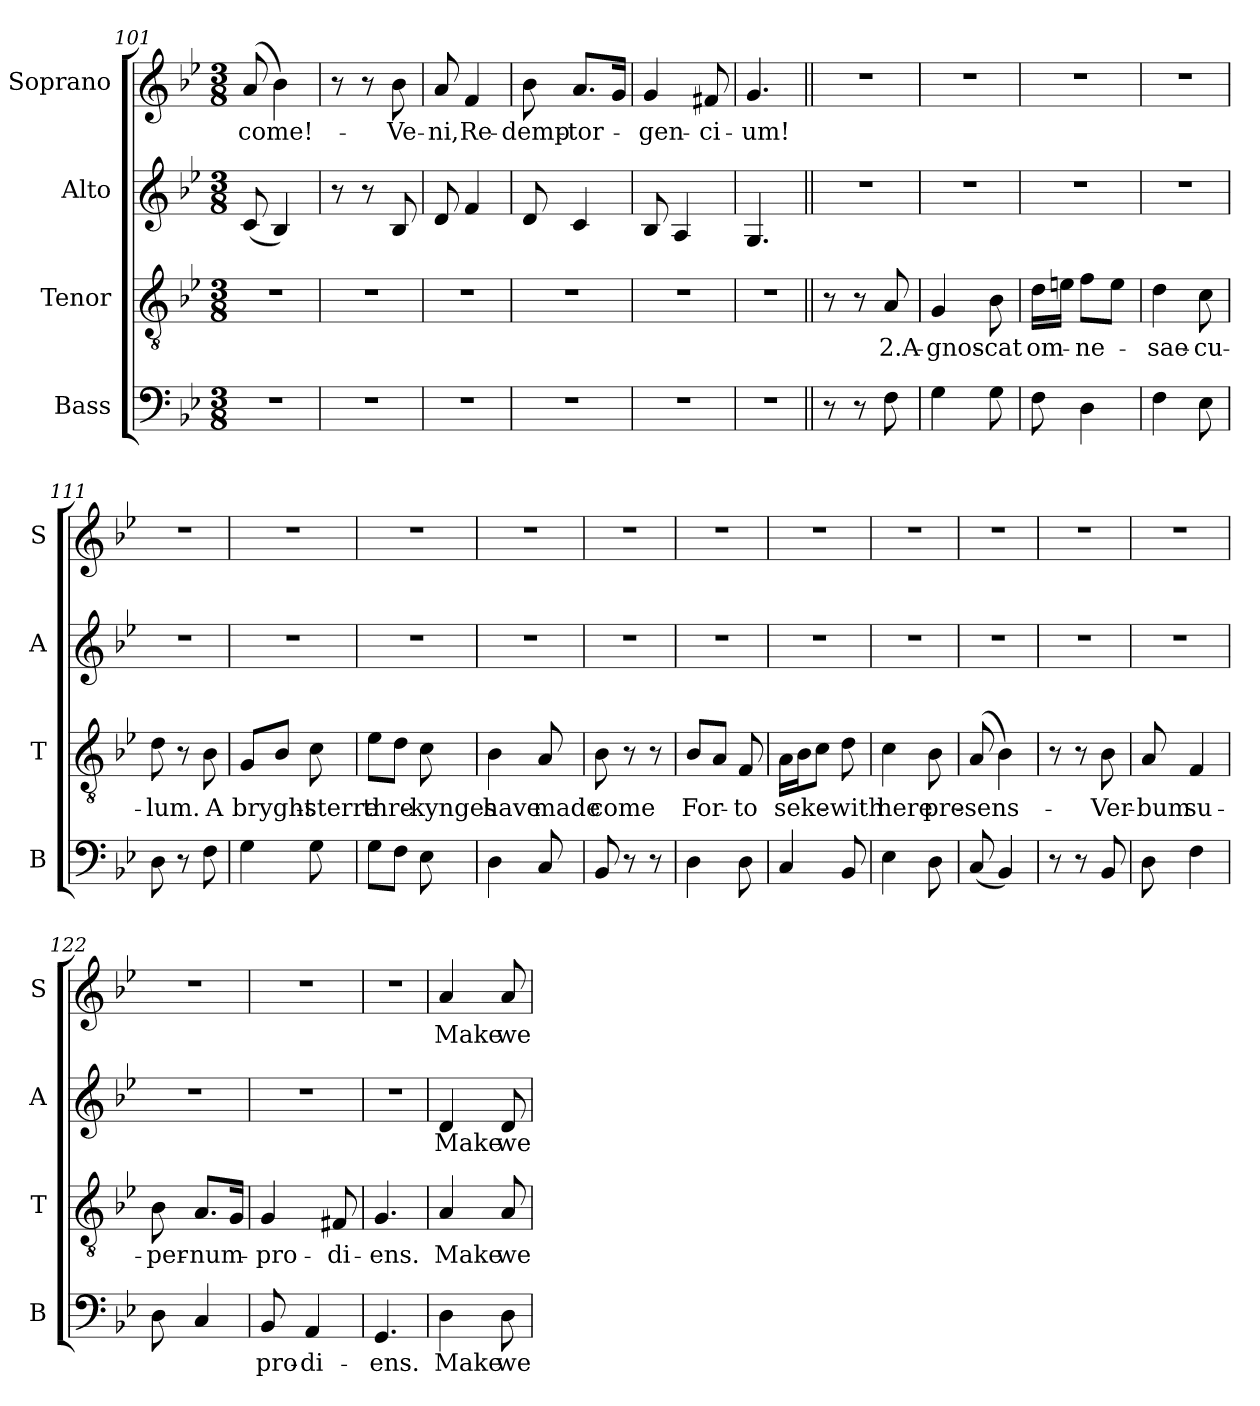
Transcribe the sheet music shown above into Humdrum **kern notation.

**kern	**text	**kern	**text	**kern	**text	**kern	**text
*part4	*part4	*part3	*part3	*part2	*part2	*part1	*part1
*staff4	*staff4	*staff3	*staff3	*staff2	*staff2	*staff1	*staff1
*I"Bass	*	*I"Tenor	*	*I"Alto	*	*I"Soprano	*
*I'B	*	*I'T	*	*I'A	*	*I'S	*
*clefF4	*	*clefGv2	*	*clefG2	*	*clefG2	*
*k[b-e-]	*	*k[b-e-]	*	*k[b-e-]	*	*k[b-e-]	*
*g:	*	*g:	*	*g:	*	*g:	*
*M3/8	*	*M3/8	*	*M3/8	*	*M3/8	*
=101	=101	=101	=101	=101	=101	=101	=101
!	!	!	!	!	!	!	!LO:LY:b
4.r	.	4.r	.	(<8c/	.	(8a/	-come!-
.	.	.	.	4B-/)	.	4b-\)	.
=102	=102	=102	=102	=102	=102	=102	=102
4.r	.	4.r	.	8r	.	8r	.
.	.	.	.	8r	.	8r	.
!	!	!	!	!	!	!	!LO:LY:b
.	.	.	.	8B-/	.	8b-\	-Ve-
!!LO:LB:g=z
=103	=103	=103	=103	=103	=103	=103	=103
!	!	!	!	!	!	!	!LO:LY:b
4.r	.	4.r	.	8d/	.	8a/	-ni,
!	!	!	!	!	!	!	!LO:LY:b
.	.	.	.	4f/	.	4f/	Re-
=104	=104	=104	=104	=104	=104	=104	=104
!	!	!	!	!	!	!	!LO:LY:b
4.r	.	4.r	.	8d/	.	8b-\	-demp-
!	!	!	!	!	!	!	!LO:LY:b
.	.	.	.	4c/	.	8.a/L	-tor-
.	.	.	.	.	.	16g/Jk	.
=105	=105	=105	=105	=105	=105	=105	=105
!	!	!	!	!	!	!	!LO:LY:b
4.r	.	4.r	.	8B-/	.	4g/	-gen-
.	.	.	.	4A/	.	.	.
!	!	!	!	!	!	!	!LO:LY:b
.	.	.	.	.	.	8f#X/	-ci-
=106	=106	=106	=106	=106	=106	=106	=106
!	!	!	!	!	!	!	!LO:LY:b
4.r	.	4.r	.	4.G/	.	4.g/	-um!
=107||	=107||	=107||	=107||	=107||	=107||	=107||	=107||
8r	.	8r	.	4.r	.	4.r	.
8r	.	8r	.	.	.	.	.
!	!	!	!LO:LY:b	!	!	!	!
8F\	.	8A/	2.A-	.	.	.	.
=108	=108	=108	=108	=108	=108	=108	=108
!	!	!	!LO:LY:b	!	!	!	!
4G\	.	4G/	-gnos-	4.r	.	4.r	.
!	!	!	!LO:LY:b	!	!	!	!
8G\	.	8B-\	-cat	.	.	.	.
!!LO:PB:g=z
=109	=109	=109	=109	=109	=109	=109	=109
!	!	!	!LO:LY:b	!	!	!	!
8F\	.	16d\LL	om-	4.r	.	4.r	.
.	.	16en\JJ	.	.	.	.	.
!	!	!	!LO:LY:b	!	!	!	!
4D\	.	8f\L	-ne-	.	.	.	.
.	.	8e\J	.	.	.	.	.
=110	=110	=110	=110	=110	=110	=110	=110
!	!	!	!LO:LY:b	!	!	!	!
4F\	.	4d\	-sae-	4.r	.	4.r	.
!	!	!	!LO:LY:b	!	!	!	!
8E-\	.	8c\	-cu-	.	.	.	.
=111	=111	=111	=111	=111	=111	=111	=111
!	!	!	!LO:LY:b	!	!	!	!
8D\	.	8d\	-lum.	4.r	.	4.r	.
8r	.	8r	.	.	.	.	.
!	!	!	!LO:LY:b	!	!	!	!
8F\	.	8B-\	A	.	.	.	.
=112	=112	=112	=112	=112	=112	=112	=112
!	!	!	!LO:LY:b	!	!	!	!
4G\	.	8G/L	bryght-	4.r	.	4.r	.
.	.	8B-/J	.	.	.	.	.
!	!	!	!LO:LY:b	!	!	!	!
8G\	.	8c\	-sterre	.	.	.	.
=113	=113	=113	=113	=113	=113	=113	=113
!	!	!	!LO:LY:b	!	!	!	!
8G\L	.	8e-\L	thre-	4.r	.	4.r	.
8F\J	.	8d\J	.	.	.	.	.
!	!	!	!LO:LY:b	!	!	!	!
8E-\	.	8c\	-kynges	.	.	.	.
=114	=114	=114	=114	=114	=114	=114	=114
!	!	!	!LO:LY:b	!	!	!	!
4D\	.	4B-\	have	4.r	.	4.r	.
!	!	!	!LO:LY:b	!	!	!	!
8C/	.	8A/	made	.	.	.	.
!!LO:LB:g=z
=115	=115	=115	=115	=115	=115	=115	=115
!	!	!	!LO:LY:b	!	!	!	!
8BB-/	.	8B-\	come	4.r	.	4.r	.
8r	.	8r	.	.	.	.	.
8r	.	8r	.	.	.	.	.
=116	=116	=116	=116	=116	=116	=116	=116
!	!	!	!LO:LY:b	!	!	!	!
4D\	.	8B-/L	For-	4.r	.	4.r	.
.	.	8A/J	.	.	.	.	.
!	!	!	!LO:LY:b	!	!	!	!
8D\	.	8F/	-to	.	.	.	.
=117	=117	=117	=117	=117	=117	=117	=117
!	!	!	!LO:LY:b	!	!	!	!
4C/	.	16A\LL	seke-	4.r	.	4.r	.
.	.	16B-\J	.	.	.	.	.
.	.	8c\J	.	.	.	.	.
!	!	!	!LO:LY:b	!	!	!	!
8BB-/	.	8d\	-with	.	.	.	.
=118	=118	=118	=118	=118	=118	=118	=118
!	!	!	!LO:LY:b	!	!	!	!
4E-\	.	4c\	here	4.r	.	4.r	.
!	!	!	!LO:LY:b	!	!	!	!
8D\	.	8B-\	pre-	.	.	.	.
=119	=119	=119	=119	=119	=119	=119	=119
!	!	!	!LO:LY:b	!	!	!	!
(<8C/	.	(8A/	-sens-	4.r	.	4.r	.
4BB-/)	.	4B-\)	.	.	.	.	.
=120	=120	=120	=120	=120	=120	=120	=120
8r	.	8r	.	4.r	.	4.r	.
8r	.	8r	.	.	.	.	.
!	!	!	!LO:LY:b	!	!	!	!
8BB-/	.	8B-\	-Ver-	.	.	.	.
!!LO:PB:g=z
=121	=121	=121	=121	=121	=121	=121	=121
!	!	!	!LO:LY:b	!	!	!	!
8D\	.	8A/	-bum	4.r	.	4.r	.
!	!	!	!LO:LY:b	!	!	!	!
4F\	.	4F/	su-	.	.	.	.
=122	=122	=122	=122	=122	=122	=122	=122
!	!	!	!LO:LY:b	!	!	!	!
8D\	.	8B-\	-per-	4.r	.	4.r	.
!	!	!	!LO:LY:b	!	!	!	!
4C/	.	8.A/L	-num-	.	.	.	.
.	.	16G/Jk	.	.	.	.	.
=123	=123	=123	=123	=123	=123	=123	=123
!	!LO:LY:b	!	!LO:LY:b	!	!	!	!
8BB-/	pro-	4G/	-pro-	4.r	.	4.r	.
!	!LO:LY:b	!	!	!	!	!	!
4AA/	-di-	.	.	.	.	.	.
!	!	!	!LO:LY:b	!	!	!	!
.	.	8F#X/	-di-	.	.	.	.
=124	=124	=124	=124	=124	=124	=124	=124
!	!LO:LY:b	!	!LO:LY:b	!	!	!	!
4.GG/	-ens.	4.G/	-ens.	4.r	.	4.r	.
=125	=125	=125	=125	=125	=125	=125	=125
!	!LO:LY:b	!	!LO:LY:b	!	!LO:LY:b	!	!LO:LY:b
4D\	Make	4A/	Make	4d/	Make	4a/	Make
!	!LO:LY:b	!	!LO:LY:b	!	!LO:LY:b	!	!LO:LY:b
8D\	we	8A/	we	8d/	we	8a/	we
=	=	=	=	=	=	=	=
*-	*-	*-	*-	*-	*-	*-	*-
